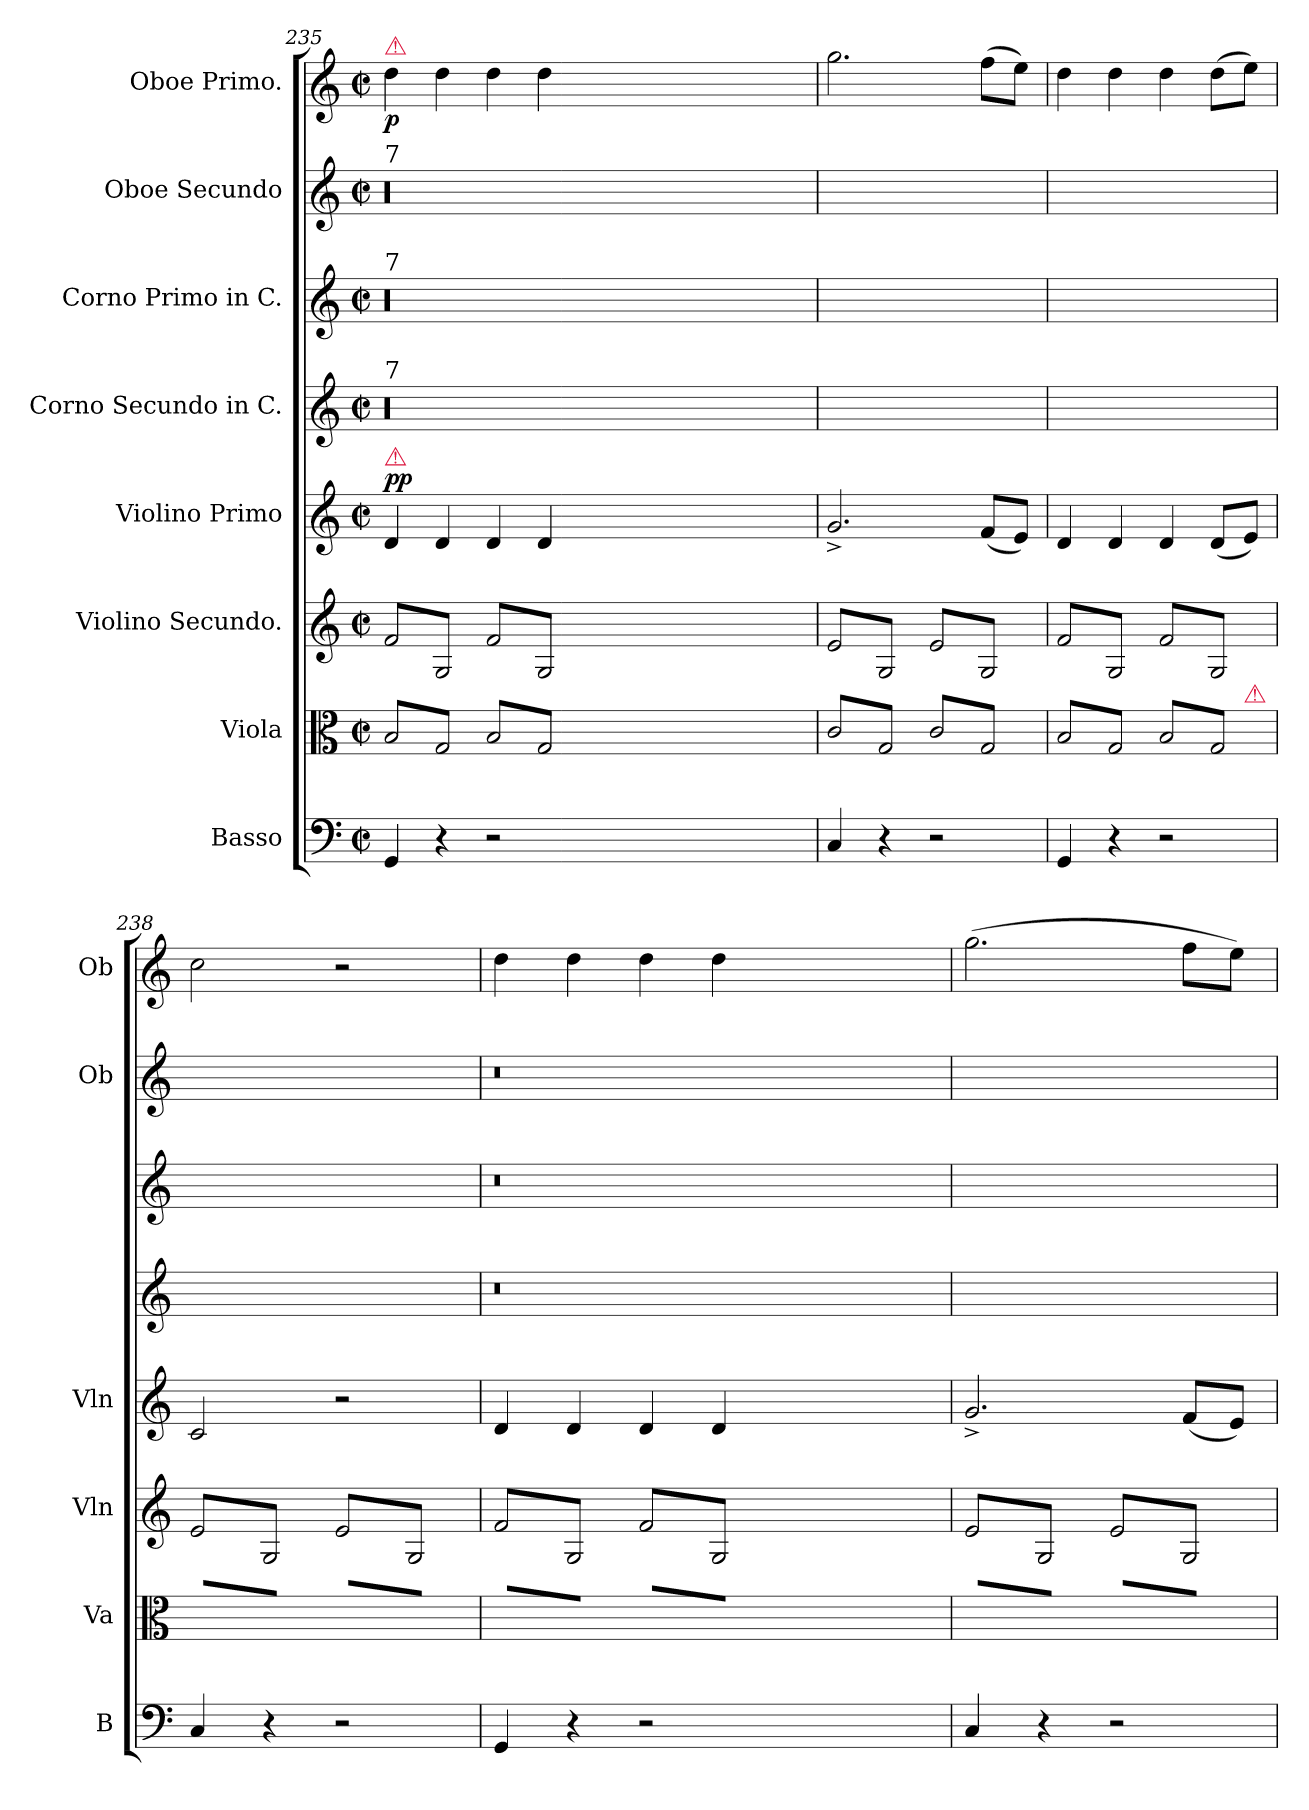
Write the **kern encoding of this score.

**kern	**kern	**kern	**kern	**dynam	**kern	**kern	**kern	**kern	**dynam
*part8	*part7	*part6	*part5	*part5	*part4	*part3	*part2	*part1	*part1
*staff8	*staff7	*staff6	*staff5	*staff5	*staff4	*staff3	*staff2	*staff1	*staff1
*I"Basso	*I"Viola	*I"Violino Secundo.	*I"Violino Primo	*	*I"Corno Secundo in C.	*I"Corno Primo in C.	*I"Oboe Secundo	*I"Oboe Primo.	*
*I'B	*I'Va	*I'Vln	*I'Vln	*	*	*	*I'Ob	*I'Ob	*
*clefF4	*clefC3	*clefG2	*clefG2	*	*clefG2	*clefG2	*clefG2	*clefG2	*
*k[]	*k[]	*k[]	*k[]	*	*k[]	*k[]	*k[]	*k[]	*
*C:	*C:	*C:	*C:	*	*C:	*C:	*C:	*C:	*
*M2/2	*M2/2	*M2/2	*M2/2	*	*M2/2	*M2/2	*M2/2	*M2/2	*
*met(c|)	*met(c|)	*met(c|)	*met(c|)	*	*met(c|)	*met(c|)	*met(c|)	*met(c|)	*
=235	=235	=235	=235	=235	=235	=235	=235	=235	=235
!	!	!	!	!	!	!	!	!LO:TX:a:color=crimson:t=⚠	!
!	!	!	!	!	!	!	!LO:TX:a:t=7	!	!
!	!	!	!	!	!	!LO:TX:a:t=7	!	!	!
!	!	!	!	!	!LO:TX:a:t=7	!	!	!	!
!	!	!	!LO:TX:a:color=crimson:t=⚠	!	!	!	!	!	!
!	!	!	!	!LO:DY:a	!	!	!	!	!
*	*tremolo	*	*	*	*	*	*	*	*
*	*	*tremolo	*	*	*	*	*	*	*
4GG/	8B/L	8f/L	4d/	pp	00r	00r	00r	4dd\	p
.	8G/	8G/	.	.	.	.	.	.	.
4r	8B/	8f/	4d/	.	.	.	.	4dd\	.
.	8G/J	8G/J	.	.	.	.	.	.	.
2r	8B/L	8f/L	4d/	.	.	.	.	4dd\	.
.	8G/	8G/	.	.	.	.	.	.	.
.	8B/	8f/	4d/	.	.	.	.	4dd\	.
.	8G/J	8G/J	.	.	.	.	.	.	.
0.ryy	0.ryy	0.ryy	0.ryy	.	.	.	.	0.ryy	.
.	.	.	.	.	.	.	.	.	.
=236	=236	=236	=236	=236	=236	=236	=236	=236	=236
4C/	8c/L	8e/L	2.g^/	.	1ryy	1ryy	1ryy	2.gg\	.
.	8G/	8G/	.	.	.	.	.	.	.
4r	8c/	8e/	.	.	.	.	.	.	.
.	8G/J	8G/J	.	.	.	.	.	.	.
2r	8c/L	8e/L	.	.	.	.	.	.	.
.	8G/	8G/	.	.	.	.	.	.	.
.	8c/	8e/	(8f/L	.	.	.	.	(8ff\L	.
.	8G/J	8G/J	8e/J)	.	.	.	.	8ee\J)	.
=237	=237	=237	=237	=237	=237	=237	=237	=237	=237
*	*^	*	*	*	*	*	*	*	*
4GG/	8B/L	2..ryy	8f/L	4d/	.	1ryy	1ryy	1ryy	4dd\	.
.	8G/	.	8G/	.	.	.	.	.	.	.
4r	8B/	.	8f/	4d/	.	.	.	.	4dd\	.
.	8G/J	.	8G/J	.	.	.	.	.	.	.
2r	8B/L	.	8f/L	4d/	.	.	.	.	4dd\	.
.	8G/	.	8G/	.	.	.	.	.	.	.
.	8B/	.	8f/	(8d/L	.	.	.	.	(8dd\L	.
!	!	!LO:TX:a:color=crimson:t=⚠	!	!	!	!	!	!	!	!
.	8G/J	8ryy	8G/J	8e/J)	.	.	.	.	8ee\J)	.
=238	=238	=238	=238	=238	=238	=238	=238	=238	=238	=238
!	!LO:TX:a:color=crimson:t=⚠	!	!	!	!	!	!	!	!	!
!	!LO:TX:a:color=crimson:t=⚠	!	!	!	!	!	!	!	!	!
*	*v	*v	*	*	*	*	*	*	*	*
4C/	8c/yyL	8e/L	2c/	.	1ryy	1ryy	1ryy	2cc\	.
.	8G/yy	8G/	.	.	.	.	.	.	.
4r	8c/yy	8e/	.	.	.	.	.	.	.
.	8G/yyJ	8G/J	.	.	.	.	.	.	.
2r	8c/yyL	8e/L	2r	.	.	.	.	2r	.
.	8G/yy	8G/	.	.	.	.	.	.	.
.	8c/yy	8e/	.	.	.	.	.	.	.
.	8G/yyJ	8G/J	.	.	.	.	.	.	.
=239	=239	=239	=239	=239	=239	=239	=239	=239	=239
4GG/	8B/yyL	8f/L	4d/	.	0r	0r	0r	4dd\	.
.	8G/yy	8G/	.	.	.	.	.	.	.
4r	8B/yy	8f/	4d/	.	.	.	.	4dd\	.
.	8G/yyJ	8G/J	.	.	.	.	.	.	.
2r	8B/yyL	8f/L	4d/	.	.	.	.	4dd\	.
.	8G/yy	8G/	.	.	.	.	.	.	.
.	8B/yy	8f/	4d/	.	.	.	.	4dd\	.
.	8G/yyJ	8G/J	.	.	.	.	.	.	.
1ryy	1ryy	1ryy	1ryy	.	.	.	.	1ryy	.
.	.	.	.	.	.	.	.	.	.
=240	=240	=240	=240	=240	=240	=240	=240	=240	=240
4C/	8c/yyL	8e/L	2.g^/	.	1ryy	1ryy	1ryy	(2.gg\	.
.	8G/yy	8G/	.	.	.	.	.	.	.
4r	8c/yy	8e/	.	.	.	.	.	.	.
.	8G/yyJ	8G/J	.	.	.	.	.	.	.
2r	8c/yyL	8e/L	.	.	.	.	.	.	.
.	8G/yy	8G/	.	.	.	.	.	.	.
.	8c/yy	8e/	(8f/L	.	.	.	.	8ff\L	.
.	8G/yyJ	8G/J	8e/J)	.	.	.	.	8ee\J)	.
*	*	*Xtremolo	*	*	*	*	*	*	*
*	*Xtremolo	*	*	*	*	*	*	*	*
.	.	.	.	.	.	.	.	.	.
.	.	.	.	.	.	.	.	.	.
=	=	=	=	=	=	=	=	=	=
*-	*-	*-	*-	*-	*-	*-	*-	*-	*-
